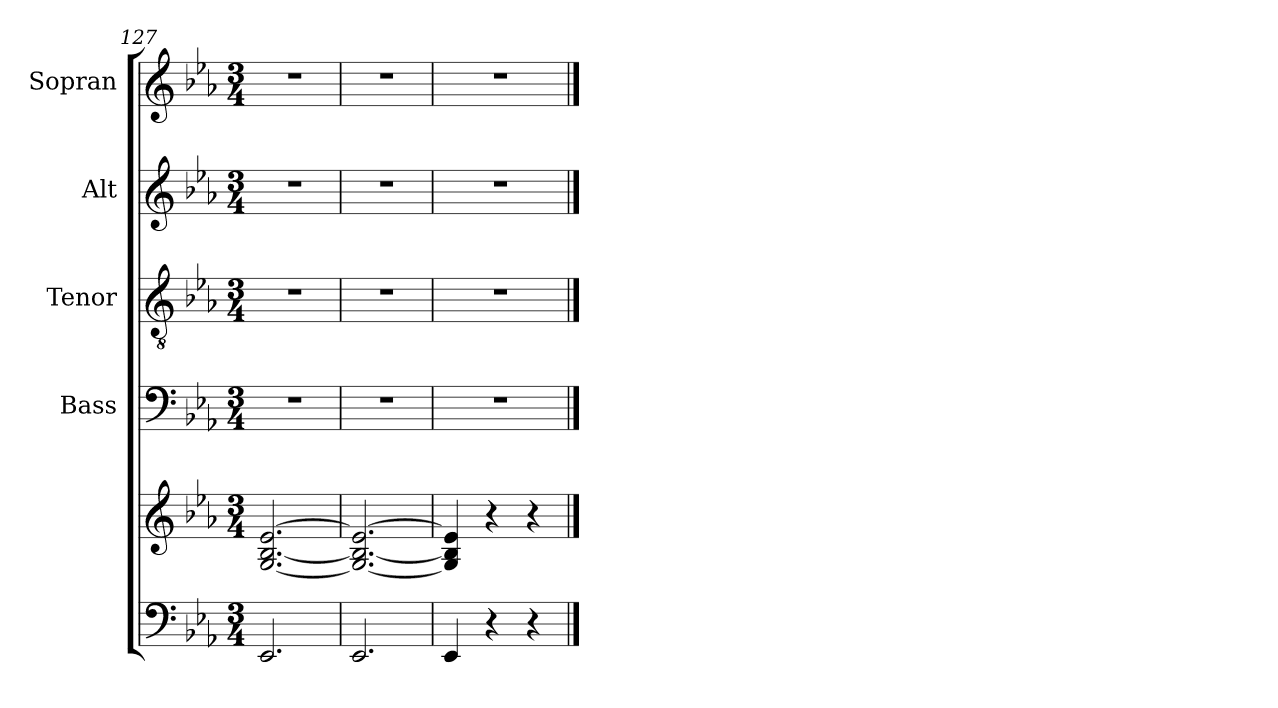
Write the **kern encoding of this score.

**kern	**kern	**kern	**kern	**kern	**kern
*part5	*part5	*part4	*part3	*part2	*part1
*staff6	*staff5	*staff4	*staff3	*staff2	*staff1
*	*	*I"Bass	*I"Tenor	*I"Alt	*I"Sopran
*	*	*I'B.	*I'T.	*I'A.	*I'S.
*clefF4	*clefG2	*clefF4	*clefGv2	*clefG2	*clefG2
*k[b-e-a-]	*k[b-e-a-]	*k[b-e-a-]	*k[b-e-a-]	*k[b-e-a-]	*k[b-e-a-]
*E-:	*E-:	*E-:	*E-:	*E-:	*E-:
*M3/4	*M3/4	*M3/4	*M3/4	*M3/4	*M3/4
=127	=127	=127	=127	=127	=127
2.EE-/	[2.G/ [2.B-/ [2.e-/	2.r	2.r	2.r	2.r
=128	=128	=128	=128	=128	=128
2.EE-/	2.G/_ 2.B-/_ 2.e-/_	2.r	2.r	2.r	2.r
=129	=129	=129	=129	=129	=129
4EE-/	4G/] 4B-/] 4e-/]	2.r	2.r	2.r	2.r
4r	4r	.	.	.	.
4r	4r	.	.	.	.
==	==	==	==	==	==
*-	*-	*-	*-	*-	*-
